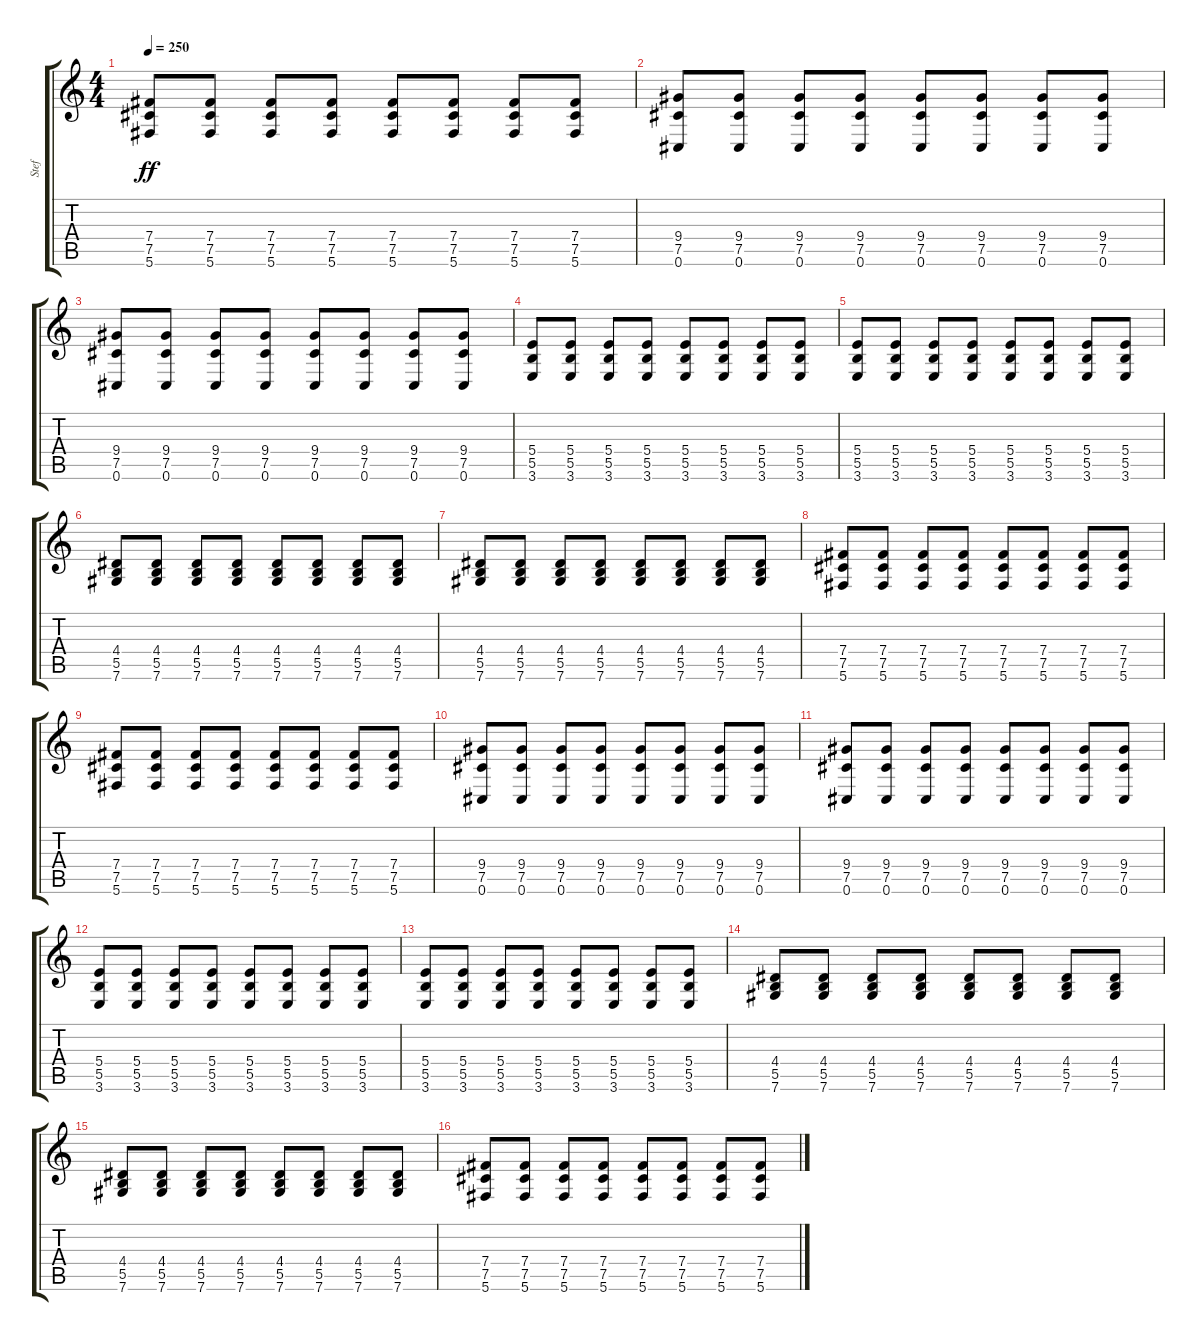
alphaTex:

\track ("Stef" "Stef") {instrument distortionguitar}
\staff {score tabs}
\tuning (Db4 Ab3 E3 B2 Gb2 Db2) {hide}
\ts (4 4)
\tempo 250
\clef g2
\ks c
(7.4 7.5 5.6).8{dy ff} (7.4 7.5 5.6).8 (7.4 7.5 5.6).8 (7.4 7.5 5.6).8 (7.4 7.5 5.6).8 (7.4 7.5 5.6).8 (7.4 7.5 5.6).8 (7.4 7.5 5.6).8 |
(9.4 7.5 0.6).8 (9.4 7.5 0.6).8 (9.4 7.5 0.6).8 (9.4 7.5 0.6).8 (9.4 7.5 0.6).8 (9.4 7.5 0.6).8 (9.4 7.5 0.6).8 (9.4 7.5 0.6).8 |
(9.4 7.5 0.6).8 (9.4 7.5 0.6).8 (9.4 7.5 0.6).8 (9.4 7.5 0.6).8 (9.4 7.5 0.6).8 (9.4 7.5 0.6).8 (9.4 7.5 0.6).8 (9.4 7.5 0.6).8 |
(5.4 5.5 3.6).8 (5.4 5.5 3.6).8 (5.4 5.5 3.6).8 (5.4 5.5 3.6).8 (5.4 5.5 3.6).8 (5.4 5.5 3.6).8 (5.4 5.5 3.6).8 (5.4 5.5 3.6).8 |
(5.4 5.5 3.6).8 (5.4 5.5 3.6).8 (5.4 5.5 3.6).8 (5.4 5.5 3.6).8 (5.4 5.5 3.6).8 (5.4 5.5 3.6).8 (5.4 5.5 3.6).8 (5.4 5.5 3.6).8 |
(4.4 5.5 7.6).8 (4.4 5.5 7.6).8 (4.4 5.5 7.6).8 (4.4 5.5 7.6).8 (4.4 5.5 7.6).8 (4.4 5.5 7.6).8 (4.4 5.5 7.6).8 (4.4 5.5 7.6).8 |
(4.4 5.5 7.6).8 (4.4 5.5 7.6).8 (4.4 5.5 7.6).8 (4.4 5.5 7.6).8 (4.4 5.5 7.6).8 (4.4 5.5 7.6).8 (4.4 5.5 7.6).8 (4.4 5.5 7.6).8 |
(7.4 7.5 5.6).8 (7.4 7.5 5.6).8 (7.4 7.5 5.6).8 (7.4 7.5 5.6).8 (7.4 7.5 5.6).8 (7.4 7.5 5.6).8 (7.4 7.5 5.6).8 (7.4 7.5 5.6).8 |
(7.4 7.5 5.6).8 (7.4 7.5 5.6).8 (7.4 7.5 5.6).8 (7.4 7.5 5.6).8 (7.4 7.5 5.6).8 (7.4 7.5 5.6).8 (7.4 7.5 5.6).8 (7.4 7.5 5.6).8 |
(9.4 7.5 0.6).8 (9.4 7.5 0.6).8 (9.4 7.5 0.6).8 (9.4 7.5 0.6).8 (9.4 7.5 0.6).8 (9.4 7.5 0.6).8 (9.4 7.5 0.6).8 (9.4 7.5 0.6).8 |
(9.4 7.5 0.6).8 (9.4 7.5 0.6).8 (9.4 7.5 0.6).8 (9.4 7.5 0.6).8 (9.4 7.5 0.6).8 (9.4 7.5 0.6).8 (9.4 7.5 0.6).8 (9.4 7.5 0.6).8 |
(5.4 5.5 3.6).8 (5.4 5.5 3.6).8 (5.4 5.5 3.6).8 (5.4 5.5 3.6).8 (5.4 5.5 3.6).8 (5.4 5.5 3.6).8 (5.4 5.5 3.6).8 (5.4 5.5 3.6).8 |
(5.4 5.5 3.6).8 (5.4 5.5 3.6).8 (5.4 5.5 3.6).8 (5.4 5.5 3.6).8 (5.4 5.5 3.6).8 (5.4 5.5 3.6).8 (5.4 5.5 3.6).8 (5.4 5.5 3.6).8 |
(4.4 5.5 7.6).8 (4.4 5.5 7.6).8 (4.4 5.5 7.6).8 (4.4 5.5 7.6).8 (4.4 5.5 7.6).8 (4.4 5.5 7.6).8 (4.4 5.5 7.6).8 (4.4 5.5 7.6).8 |
(4.4 5.5 7.6).8 (4.4 5.5 7.6).8 (4.4 5.5 7.6).8 (4.4 5.5 7.6).8 (4.4 5.5 7.6).8 (4.4 5.5 7.6).8 (4.4 5.5 7.6).8 (4.4 5.5 7.6).8 |
(7.4 7.5 5.6).8 (7.4 7.5 5.6).8 (7.4 7.5 5.6).8 (7.4 7.5 5.6).8 (7.4 7.5 5.6).8 (7.4 7.5 5.6).8 (7.4 7.5 5.6).8 (7.4 7.5 5.6).8
